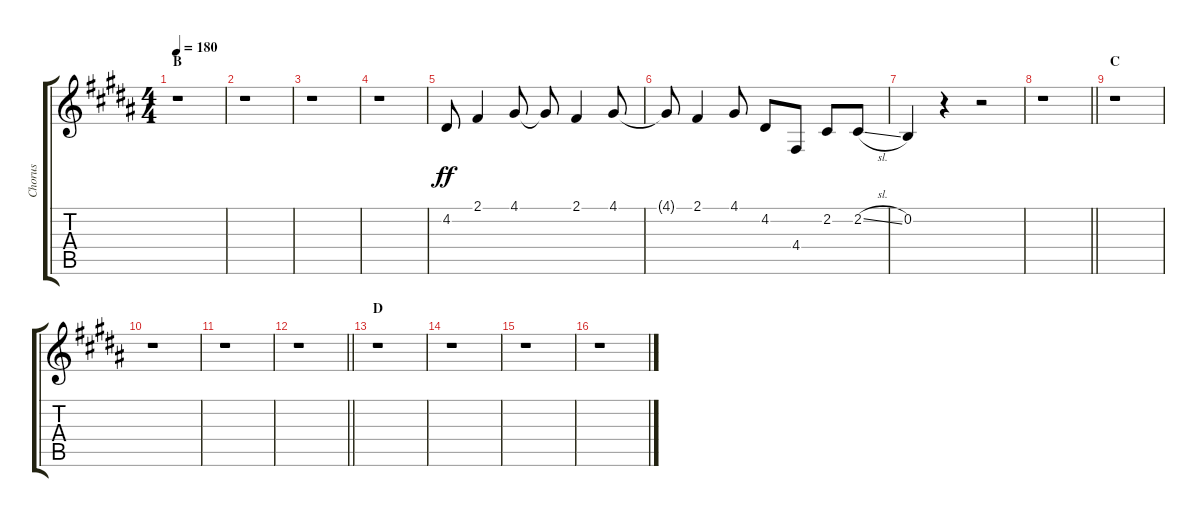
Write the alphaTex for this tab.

\track ("Chorus" "Chorus") {instrument voiceoohs}
\staff {score tabs}
\tuning (E4 B3 G3 D3 A2 E2) {hide}
\ts (4 4)
\section ("" "B")
\tempo 180
\clef g2
\ks b
r.1{dy ff} |
r.1 |
r.1 |
r.1 |
4.2.8 2.1.4 4.1.8 4.1{t}.8 2.1.4 4.1.8 |
4.1{t}.8 2.1.4 4.1.8 4.2.8 4.4.8 2.2.8 2.2{sl}.8 |
0.2.4 r.4 r.2 |
\barLineRight lightlight
r.1 |
\section ("" "C")
r.1 |
r.1 |
r.1 |
\barLineRight lightlight
r.1 |
\section ("" "D")
r.1 |
r.1 |
r.1 |
r.1
